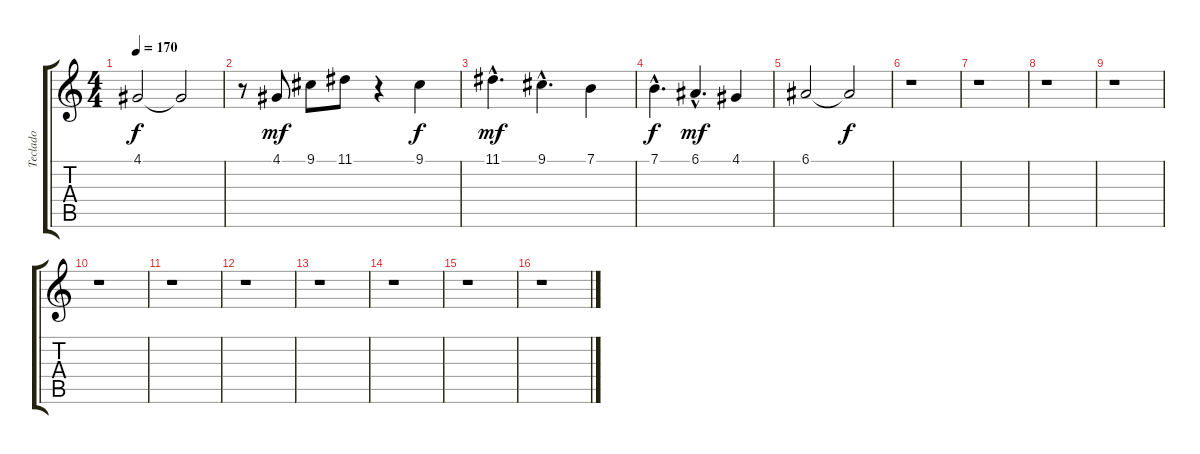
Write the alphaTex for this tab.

\track ("Teclado" "Teclado") {instrument acousticgrandpiano}
\staff {score tabs}
\tuning (E4 B3 G3 D3 A2 E2) {hide}
\ts (4 4)
\tempo 170
\clef g2
\ks c
4.1.2{dy f} 4.1{t}.2 |
r.8 4.1.8{dy mf} 9.1.8 11.1.8 r.4 9.1.4{dy f} |
11.1{hac}.4{d dy mf} 9.1{hac}.4{d} 7.1.4 |
7.1{hac}.4{d dy f} 6.1{hac}.4{d dy mf} 4.1.4 |
6.1.2 6.1{t}.2{dy f} |
r.1 |
r.1 |
r.1 |
r.1 |
r.1 |
r.1 |
r.1 |
r.1 |
r.1 |
r.1 |
r.1
